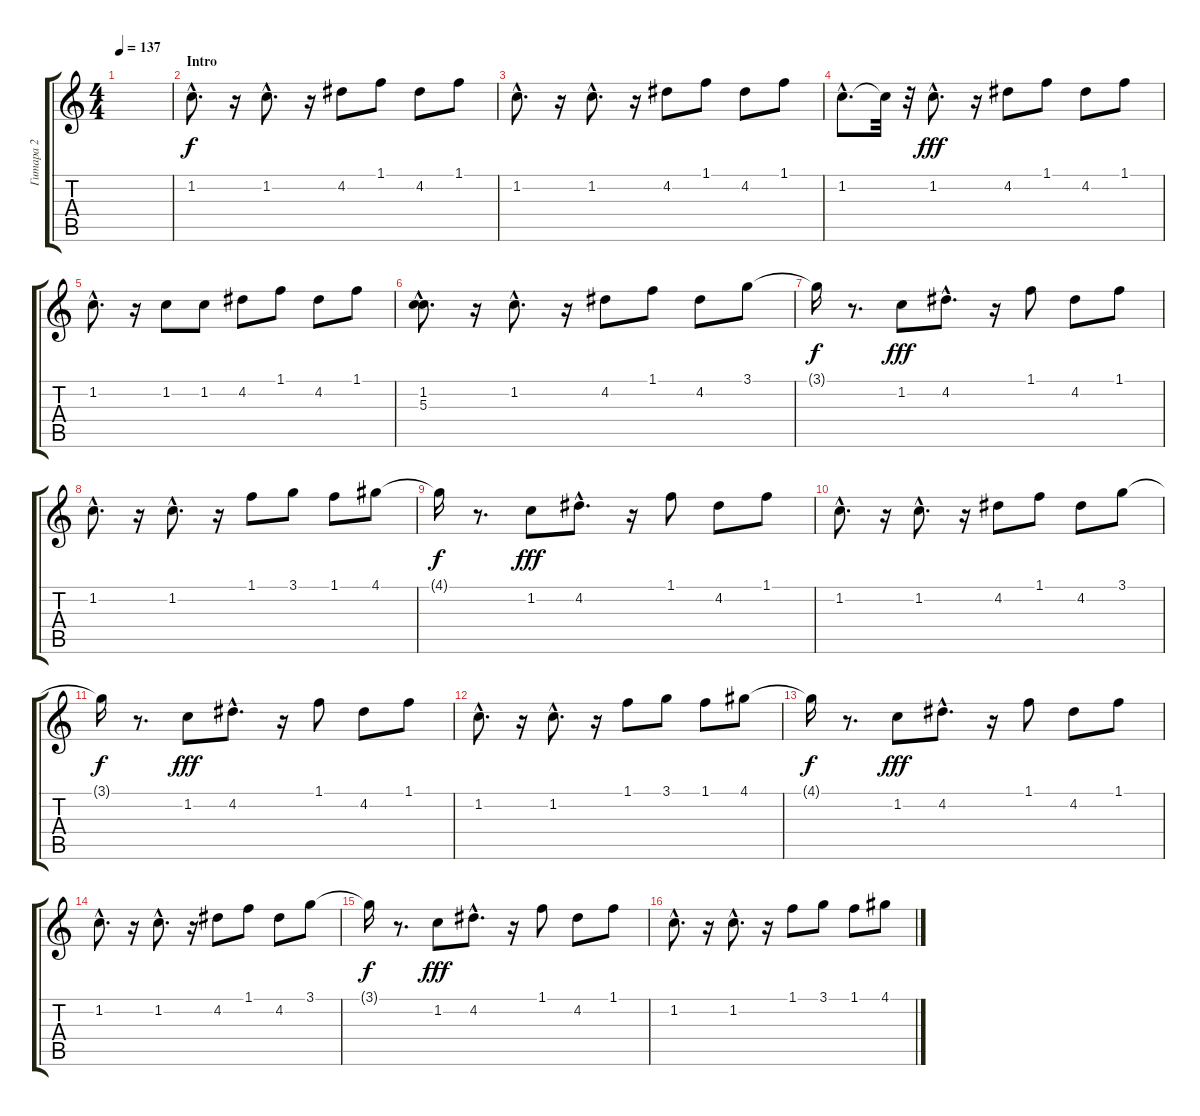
\track ("Гитара 2" "Гитара 2") {instrument overdrivenguitar}
\staff {score tabs}
\tuning (E4 B3 G3 D3 A2 E2) {hide}
\ts (4 4)
\tempo 137
\clef g2
\ks c
|
\section ("" "Intro")
1.2{hac}.8{d} r.16 1.2{hac}.8{d} r.16 4.2.8 1.1.8 4.2.8 1.1.8 |
1.2{hac}.8{d} r.16 1.2{hac}.8{d} r.16 4.2.8 1.1.8 4.2.8 1.1.8 |
1.2{hac}.8{d} 1.2{t}.32{dy f} r.32 1.2{hac}.8{d dy fff} r.16 4.2.8 1.1.8 4.2.8 1.1.8 |
1.2{hac}.8{d} r.16 1.2.8 1.2.8 4.2.8 1.1.8 4.2.8 1.1.8 |
(1.2{hac} 5.3{hac}).8{d} r.16 1.2{hac}.8{d} r.16 4.2.8 1.1.8 4.2.8 3.1.8 |
3.1{t}.16{dy f} r.8{d} 1.2.8{dy fff} 4.2{hac}.8{d} r.16 1.1.8 4.2.8 1.1.8 |
1.2{hac}.8{d} r.16 1.2{hac}.8{d} r.16 1.1.8 3.1.8 1.1.8 4.1.8 |
4.1{t}.16{dy f} r.8{d} 1.2.8{dy fff} 4.2{hac}.8{d} r.16 1.1.8 4.2.8 1.1.8 |
1.2{hac}.8{d} r.16 1.2{hac}.8{d} r.16 4.2.8 1.1.8 4.2.8 3.1.8 |
3.1{t}.16{dy f} r.8{d} 1.2.8{dy fff} 4.2{hac}.8{d} r.16 1.1.8 4.2.8 1.1.8 |
1.2{hac}.8{d} r.16 1.2{hac}.8{d} r.16 1.1.8 3.1.8 1.1.8 4.1.8 |
4.1{t}.16{dy f} r.8{d} 1.2.8{dy fff} 4.2{hac}.8{d} r.16 1.1.8 4.2.8 1.1.8 |
1.2{hac}.8{d} r.16 1.2{hac}.8{d} r.16 4.2.8 1.1.8 4.2.8 3.1.8 |
3.1{t}.16{dy f} r.8{d} 1.2.8{dy fff} 4.2{hac}.8{d} r.16 1.1.8 4.2.8 1.1.8 |
1.2{hac}.8{d} r.16 1.2{hac}.8{d} r.16 1.1.8 3.1.8 1.1.8 4.1.8
